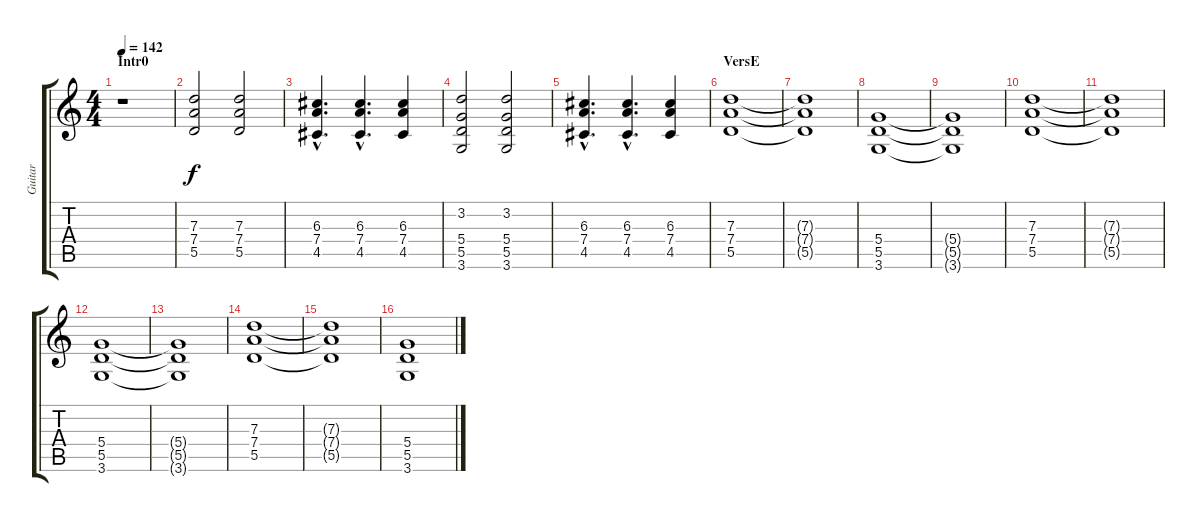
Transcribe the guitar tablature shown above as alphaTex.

\track ("Guitar" "Guitar") {instrument distortionguitar}
\staff {score tabs}
\tuning (E4 B3 G3 D3 A2 E2) {hide}
\ts (4 4)
\section ("" "Intr0")
\tempo 142
\clef g2
\ks c
r.1{dy f instrument electricguitarjazz} |
(7.3 7.4 5.5).2 (7.3 7.4 5.5).2 |
(6.3{hac} 7.4{hac} 4.5{hac}).4{d} (6.3{hac} 7.4{hac} 4.5{hac}).4{d} (6.3 7.4 4.5).4 |
(3.2 5.4 5.5 3.6).2 (3.2 5.4 5.5 3.6).2 |
(6.3{hac} 7.4{hac} 4.5{hac}).4{d} (6.3{hac} 7.4{hac} 4.5{hac}).4{d} (6.3 7.4 4.5).4 |
\section ("" "VersE")
(7.3 7.4 5.5).1 |
(7.3{t} 7.4{t} 5.5{t}).1 |
(5.4 5.5 3.6).1 |
(5.4{t} 5.5{t} 3.6{t}).1 |
(7.3 7.4 5.5).1 |
(7.3{t} 7.4{t} 5.5{t}).1 |
(5.4 5.5 3.6).1 |
(5.4{t} 5.5{t} 3.6{t}).1 |
(7.3 7.4 5.5).1 |
(7.3{t} 7.4{t} 5.5{t}).1 |
(5.4 5.5 3.6).1
